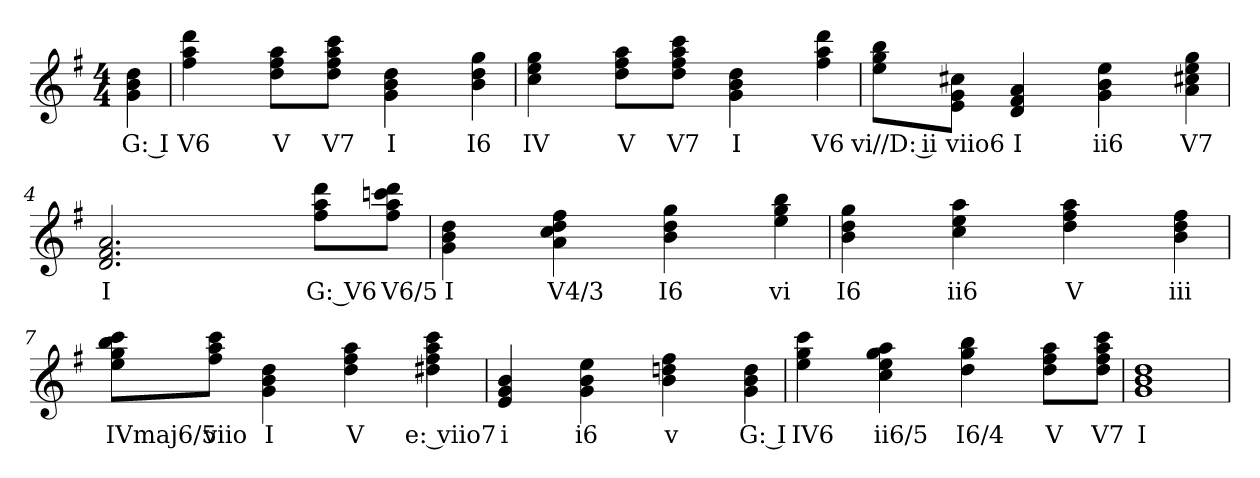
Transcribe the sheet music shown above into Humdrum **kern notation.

**kern	**text
*part1	*part1
*staff1	*staff1
*k[f#]	*
*G:	*
*M4/4	*
=	=
4g 4b 4dd	G: I
=1	=1
4ff# 4aa 4ddd	V6
4ryy	.
8dd 8ff# 8aaL	V
8ryy	.
8dd 8ff# 8aa 8cccJ	V7
8ryy	.
4g 4b 4dd	I
4ryy	.
4b 4dd 4gg	I6
=2	=2
4cc 4ee 4gg	IV
4ryy	.
8dd 8ff# 8aaL	V
8ryy	.
8dd 8ff# 8aa 8cccJ	V7
8ryy	.
4g 4b 4dd	I
4ryy	.
4ff# 4aa 4ddd	V6
=3	=3
8ee 8gg 8bbL	vi//D: ii
8ryy	.
8e 8g 8cc#XJ	viio6
8ryy	.
4d 4f# 4a	I
4ryy	.
4g 4b 4ee	ii6
4ryy	.
4a 4cc#X 4ee 4gg	V7
=4	=4
2.d 2.f# 2.a	I
2.ryy	.
8ff# 8aa 8dddL	G: V6
8ryy	.
8ff# 8aa 8cccn 8dddJ	V6/5
=5	=5
4g 4b 4dd	I
4ryy	.
4a 4cc 4dd 4ff#	V4/3
4ryy	.
4b 4dd 4gg	I6
4ryy	.
4ee 4gg 4bb	vi
=6	=6
4b 4dd 4gg	I6
4ryy	.
4cc 4ee 4aa	ii6
4ryy	.
4dd 4ff# 4aa	V
4ryy	.
4b 4dd 4ff#	iii
=7	=7
8ee 8gg 8bb 8cccL	IVmaj6/5
8ryy	.
8ff# 8aa 8cccJ	viio
8ryy	.
4g 4b 4dd	I
4ryy	.
4dd 4ff# 4aa	V
4ryy	.
4dd#X 4ff# 4aa 4ccc	e: viio7
=8	=8
4e 4g 4b	i
4ryy	.
4g 4b 4ee	i6
4ryy	.
4b 4ddn 4ff#	v
4ryy	.
4g 4b 4dd	G: I
=9	=9
4ee 4gg 4ccc	IV6
4ryy	.
4cc 4ee 4gg 4aa	ii6/5
4ryy	.
4dd 4gg 4bb	I6/4
4ryy	.
8dd 8ff# 8aaL	V
8ryy	.
8dd 8ff# 8aa 8cccJ	V7
=10	=10
1g 1b 1dd	I
=	=
*-	*-
